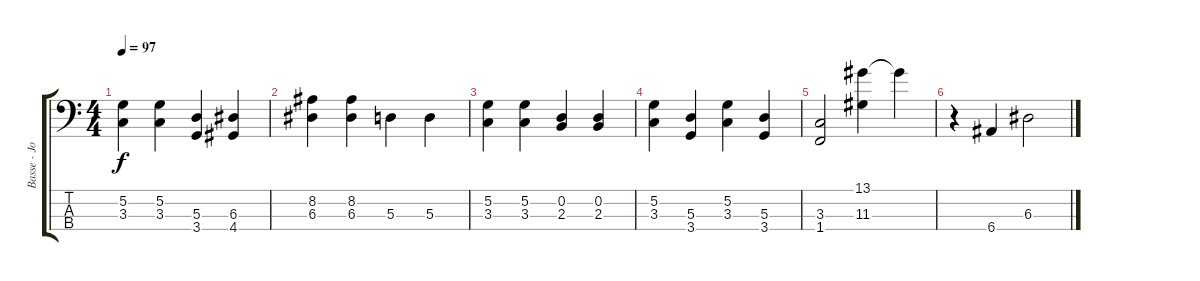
\track ("Basse - John Deacon" "Basse - Jo") {instrument electricbassfinger}
\staff {score tabs}
\tuning (G2 D2 A1 E1) {hide}
\ts (4 4)
\tempo 97
\clef f4
\ks c
(5.2 3.3).4{dy f} (5.2 3.3).4 (5.3 3.4).4 (6.3 4.4).4 |
(8.2 6.3).4 (8.2 6.3).4 5.3.4 5.3.4 |
(5.2 3.3).4 (5.2 3.3).4 (0.2 2.3).4 (0.2 2.3).4 |
(5.2 3.3).4 (5.3 3.4).4 (5.2 3.3).4 (5.3 3.4).4 |
(3.3 1.4).2 (13.1 11.3).4 13.1{t}.4 |
r.4 6.4.4 6.3.2
